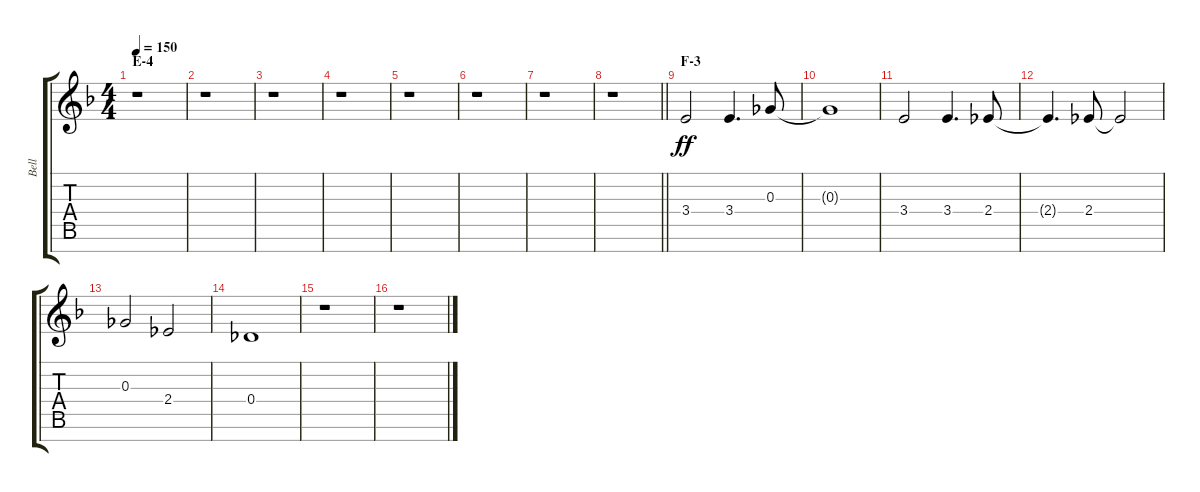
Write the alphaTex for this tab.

\track ("Bell" "Bell") {instrument tubularbells}
\staff {score tabs}
\tuning (Eb5 Bb4 Gb4 Db4 Ab3 Eb3 Bb2) {hide}
\ts (4 4)
\section ("" "E-4")
\tempo 150
\clef g2
\ks f
r.1{dy ff} |
r.1 |
r.1 |
r.1 |
r.1 |
r.1 |
r.1 |
\barLineRight lightlight
r.1 |
\section ("" "F-3")
3.4.2 3.4.4{d} 0.3.8 |
0.3{t}.1 |
3.4.2 3.4.4{d} 2.4.8 |
2.4{t}.4{d} 2.4.8 2.4{t}.2 |
0.3.2 2.4.2 |
0.4.1 |
r.1 |
r.1
